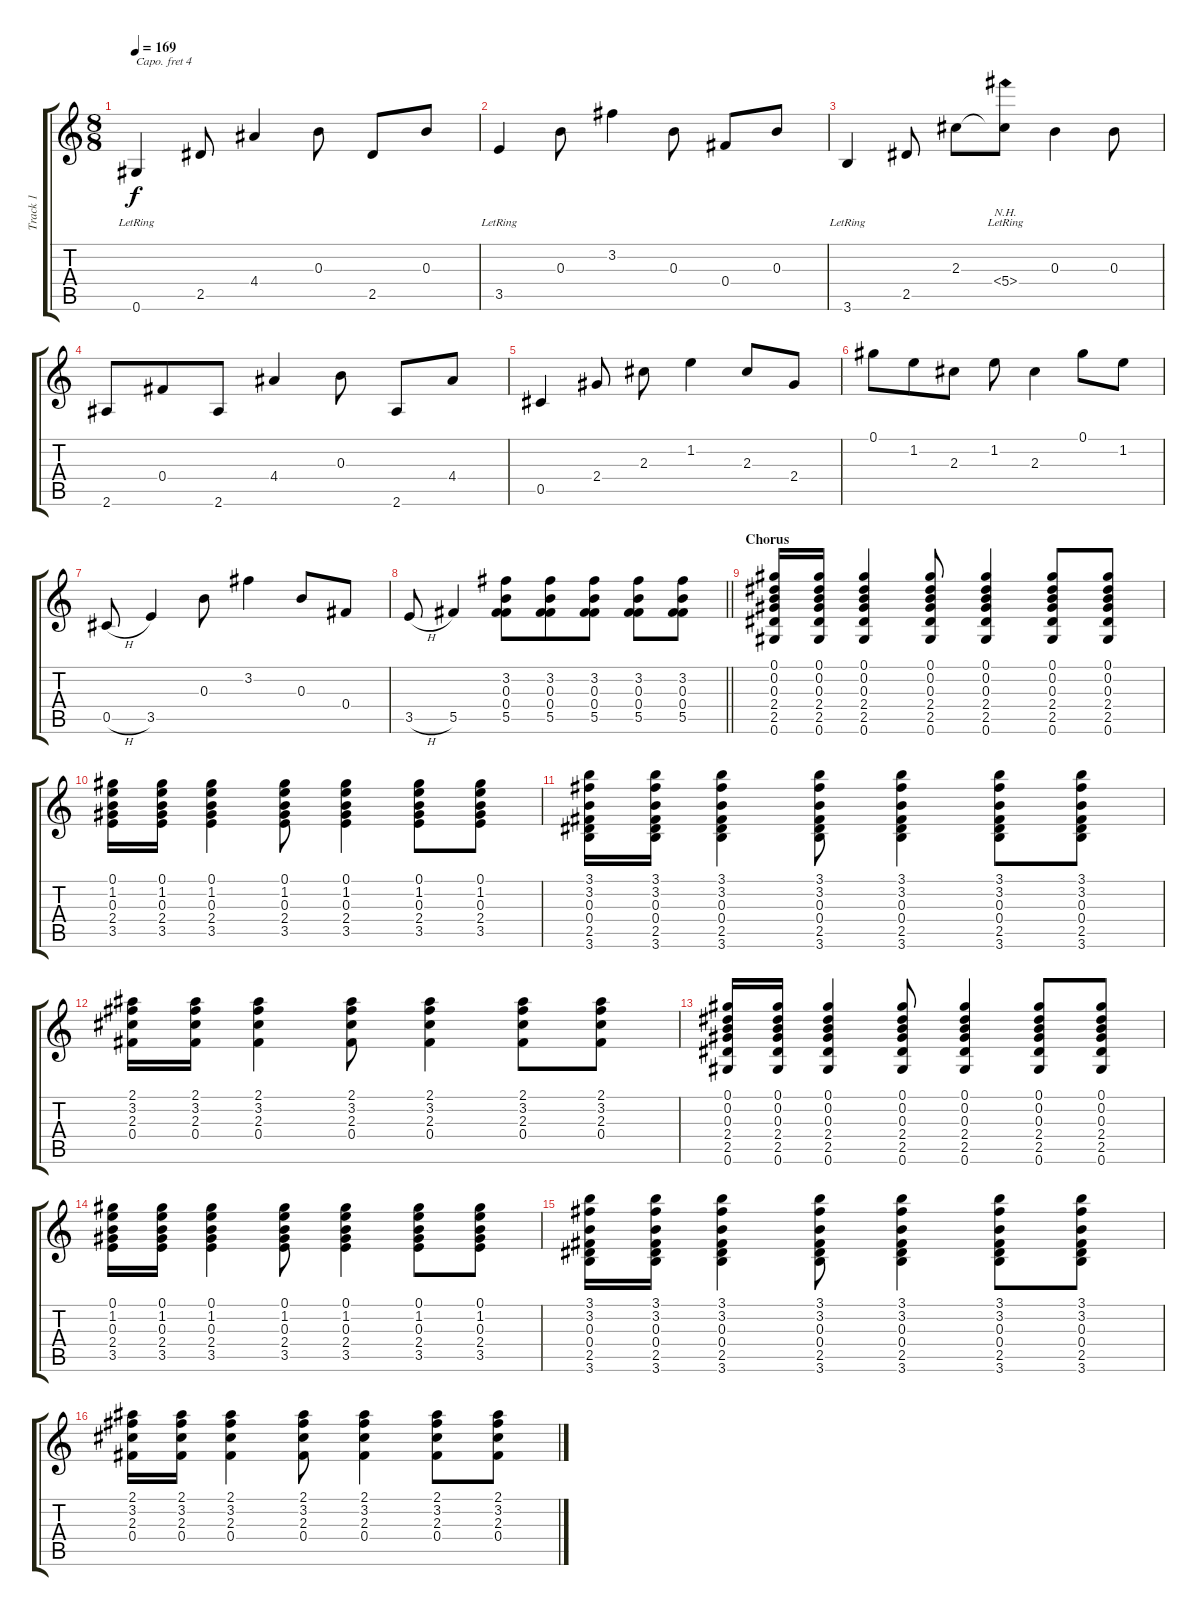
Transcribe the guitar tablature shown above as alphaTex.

\track ("Track 1" "Track 1") {instrument acousticguitarnylon}
\staff {score tabs}
\capo 4
\tuning (E4 B3 G3 D3 A2 E2) {hide}
\ts (8 8)
\tempo 169
\clef g2
\ks c
0.6{lr}.4{dy f} 2.5.8 4.4.4 0.3.8 2.5.8 0.3.8 |
3.5{lr}.4 0.3.8 3.2.4 0.3.8 0.4.8 0.3.8 |
3.6{lr}.4 2.5.8 2.3.8 (2.3{t} 5.4{nh lr}).8 0.3.4 0.3.8 |
2.6.8 0.4.8 2.6.8 4.4.4 0.3.8 2.6.8 4.4.8 |
0.5.4 2.4.8 2.3.8 1.2.4 2.3.8 2.4.8 |
0.1.8 1.2.8 2.3.8 1.2.8 2.3.4 0.1.8 1.2.8 |
0.5{h}.8 3.5.4 0.3.8 3.2.4 0.3.8 0.4.8 |
\barLineRight lightlight
3.5{h}.8 5.5.4 (3.2 0.3 0.4 5.5).8 (3.2 0.3 0.4 5.5).8 (3.2 0.3 0.4 5.5).8 (3.2 0.3 0.4 5.5).8 (3.2 0.3 0.4 5.5).8 |
\section ("" "Chorus")
(0.1 0.2 0.3 2.4 2.5 0.6).16 (0.1 0.2 0.3 2.4 2.5 0.6).16 (0.1 0.2 0.3 2.4 2.5 0.6).4 (0.1 0.2 0.3 2.4 2.5 0.6).8 (0.1 0.2 0.3 2.4 2.5 0.6).4 (0.1 0.2 0.3 2.4 2.5 0.6).8 (0.1 0.2 0.3 2.4 2.5 0.6).8 |
(0.1 1.2 0.3 2.4 3.5).16 (0.1 1.2 0.3 2.4 3.5).16 (0.1 1.2 0.3 2.4 3.5).4 (0.1 1.2 0.3 2.4 3.5).8 (0.1 1.2 0.3 2.4 3.5).4 (0.1 1.2 0.3 2.4 3.5).8 (0.1 1.2 0.3 2.4 3.5).8 |
(3.1 3.2 0.3 0.4 2.5 3.6).16 (3.1 3.2 0.3 0.4 2.5 3.6).16 (3.1 3.2 0.3 0.4 2.5 3.6).4 (3.1 3.2 0.3 0.4 2.5 3.6).8 (3.1 3.2 0.3 0.4 2.5 3.6).4 (3.1 3.2 0.3 0.4 2.5 3.6).8 (3.1 3.2 0.3 0.4 2.5 3.6).8 |
(2.1 3.2 2.3 0.4).16 (2.1 3.2 2.3 0.4).16 (2.1 3.2 2.3 0.4).4 (2.1 3.2 2.3 0.4).8 (2.1 3.2 2.3 0.4).4 (2.1 3.2 2.3 0.4).8 (2.1 3.2 2.3 0.4).8 |
(0.1 0.2 0.3 2.4 2.5 0.6).16 (0.1 0.2 0.3 2.4 2.5 0.6).16 (0.1 0.2 0.3 2.4 2.5 0.6).4 (0.1 0.2 0.3 2.4 2.5 0.6).8 (0.1 0.2 0.3 2.4 2.5 0.6).4 (0.1 0.2 0.3 2.4 2.5 0.6).8 (0.1 0.2 0.3 2.4 2.5 0.6).8 |
(0.1 1.2 0.3 2.4 3.5).16 (0.1 1.2 0.3 2.4 3.5).16 (0.1 1.2 0.3 2.4 3.5).4 (0.1 1.2 0.3 2.4 3.5).8 (0.1 1.2 0.3 2.4 3.5).4 (0.1 1.2 0.3 2.4 3.5).8 (0.1 1.2 0.3 2.4 3.5).8 |
(3.1 3.2 0.3 0.4 2.5 3.6).16 (3.1 3.2 0.3 0.4 2.5 3.6).16 (3.1 3.2 0.3 0.4 2.5 3.6).4 (3.1 3.2 0.3 0.4 2.5 3.6).8 (3.1 3.2 0.3 0.4 2.5 3.6).4 (3.1 3.2 0.3 0.4 2.5 3.6).8 (3.1 3.2 0.3 0.4 2.5 3.6).8 |
(2.1 3.2 2.3 0.4).16 (2.1 3.2 2.3 0.4).16 (2.1 3.2 2.3 0.4).4 (2.1 3.2 2.3 0.4).8 (2.1 3.2 2.3 0.4).4 (2.1 3.2 2.3 0.4).8 (2.1 3.2 2.3 0.4).8
